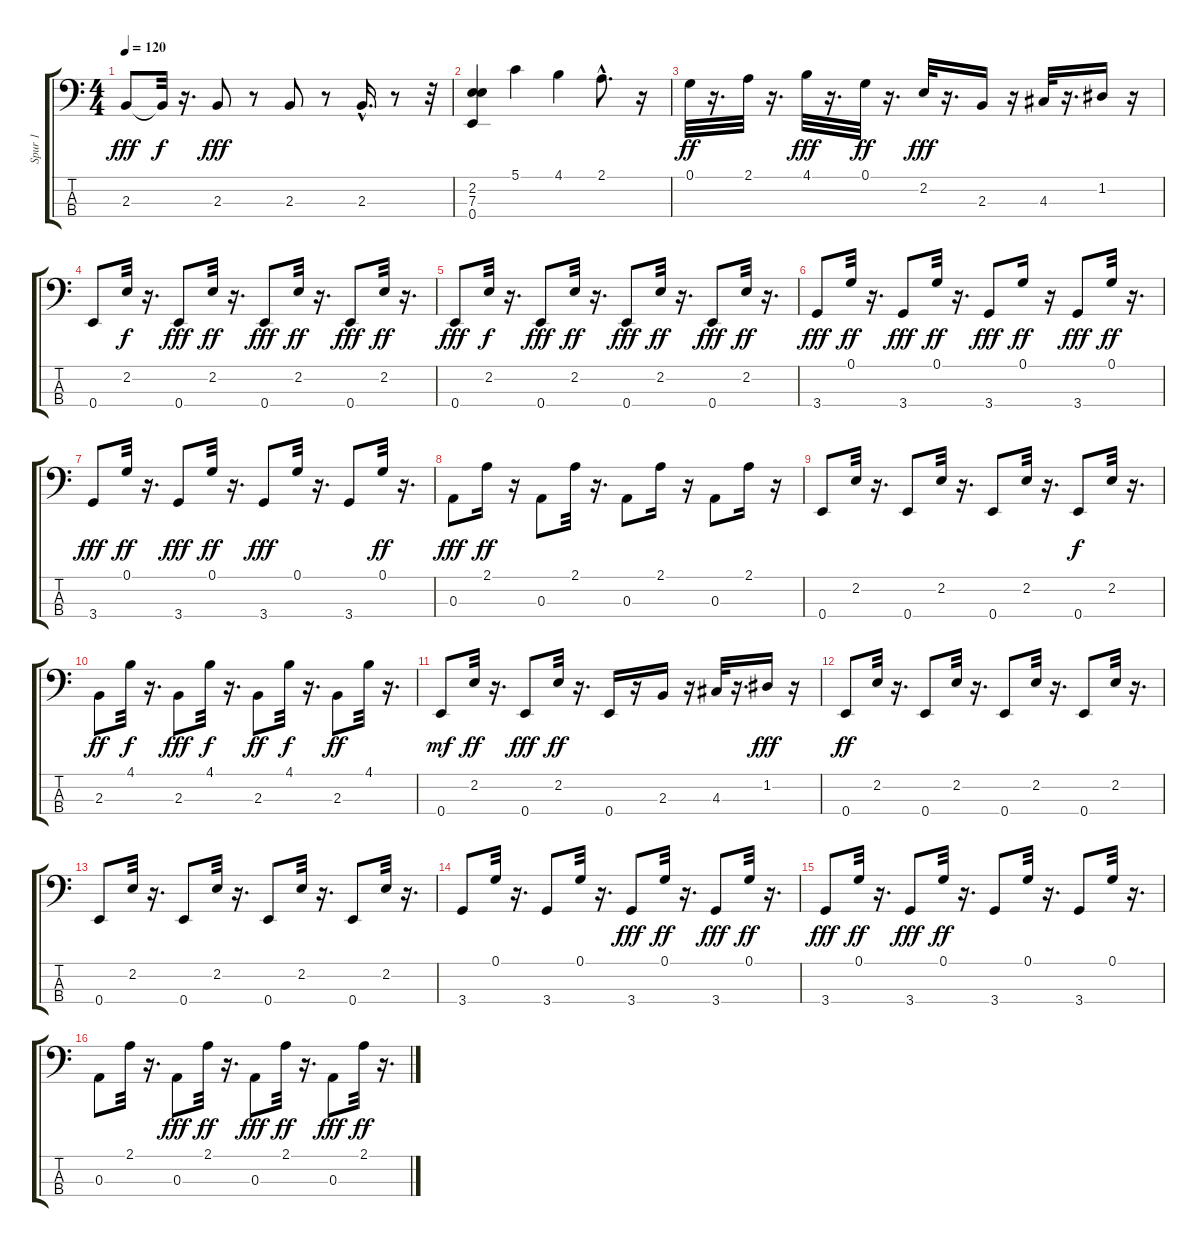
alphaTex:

\track ("Spur 1" "Spur 1") {instrument slapbass2}
\staff {score tabs}
\tuning (G2 D2 A1 E1) {hide}
\ts (4 4)
\tempo 120
\clef f4
\ks c
2.3.8{dy fff} 2.3{t}.32{dy f} r.16{d} 2.3.8{dy fff} r.8 2.3.8 r.8 2.3{hac}.16{d} r.8 r.32 |
(2.2 7.3 0.4).4 5.1.4 4.1.4 2.1{hac}.8{d} r.16 |
0.1.32{dy ff} r.16{d} 2.1.32 r.16{d} 4.1.32{dy fff} r.16{d} 0.1.32{dy ff} r.16{d} 2.2.32{dy fff} r.16{d} 2.3.16 r.16 4.3.32 r.16{d} 1.2.16 r.16 |
0.4.8 2.2.32{dy f} r.16{d} 0.4.8{dy fff} 2.2.32{dy ff} r.16{d} 0.4.8{dy fff} 2.2.32{dy ff} r.16{d} 0.4.8{dy fff} 2.2.32{dy ff} r.16{d} |
0.4.8{dy fff} 2.2.32{dy f} r.16{d} 0.4.8{dy fff} 2.2.32{dy ff} r.16{d} 0.4.8{dy fff} 2.2.32{dy ff} r.16{d} 0.4.8{dy fff} 2.2.32{dy ff} r.16{d} |
3.4.8{dy fff} 0.1.32{dy ff} r.16{d} 3.4.8{dy fff} 0.1.32{dy ff} r.16{d} 3.4.8{dy fff} 0.1.16{dy ff} r.16 3.4.8{dy fff} 0.1.32{dy ff} r.16{d} |
3.4.8{dy fff} 0.1.32{dy ff} r.16{d} 3.4.8{dy fff} 0.1.32{dy ff} r.16{d} 3.4.8{dy fff} 0.1.32 r.16{d} 3.4.8 0.1.32{dy ff} r.16{d} |
0.3.8{dy fff} 2.1.16{dy ff} r.16 0.3.8 2.1.32 r.16{d} 0.3.8 2.1.16 r.16 0.3.8 2.1.16 r.16 |
0.4.8 2.2.32 r.16{d} 0.4.8 2.2.32 r.16{d} 0.4.8 2.2.32 r.16{d} 0.4.8{dy f} 2.2.32 r.16{d} |
2.3.8{dy ff} 4.1.32{dy f} r.16{d} 2.3.8{dy fff} 4.1.32{dy f} r.16{d} 2.3.8{dy ff} 4.1.32{dy f} r.16{d} 2.3.8{dy ff} 4.1.32 r.16{d} |
0.4.8{dy mf} 2.2.32{dy ff} r.16{d} 0.4.8{dy fff} 2.2.32{dy ff} r.16{d} 0.4.16 r.16 2.3.16 r.16 4.3.32 r.16{d} 1.2.16{dy fff} r.16 |
0.4.8{dy ff} 2.2.32 r.16{d} 0.4.8 2.2.32 r.16{d} 0.4.8 2.2.32 r.16{d} 0.4.8 2.2.32 r.16{d} |
0.4.8 2.2.32 r.16{d} 0.4.8 2.2.32 r.16{d} 0.4.8 2.2.32 r.16{d} 0.4.8 2.2.32 r.16{d} |
3.4.8 0.1.32 r.16{d} 3.4.8 0.1.32 r.16{d} 3.4.8{dy fff} 0.1.32{dy ff} r.16{d} 3.4.8{dy fff} 0.1.32{dy ff} r.16{d} |
3.4.8{dy fff} 0.1.32{dy ff} r.16{d} 3.4.8{dy fff} 0.1.32{dy ff} r.16{d} 3.4.8 0.1.32 r.16{d} 3.4.8 0.1.32 r.16{d} |
0.3.8 2.1.32 r.16{d} 0.3.8{dy fff} 2.1.32{dy ff} r.16{d} 0.3.8{dy fff} 2.1.32{dy ff} r.16{d} 0.3.8{dy fff} 2.1.32{dy ff} r.16{d}
